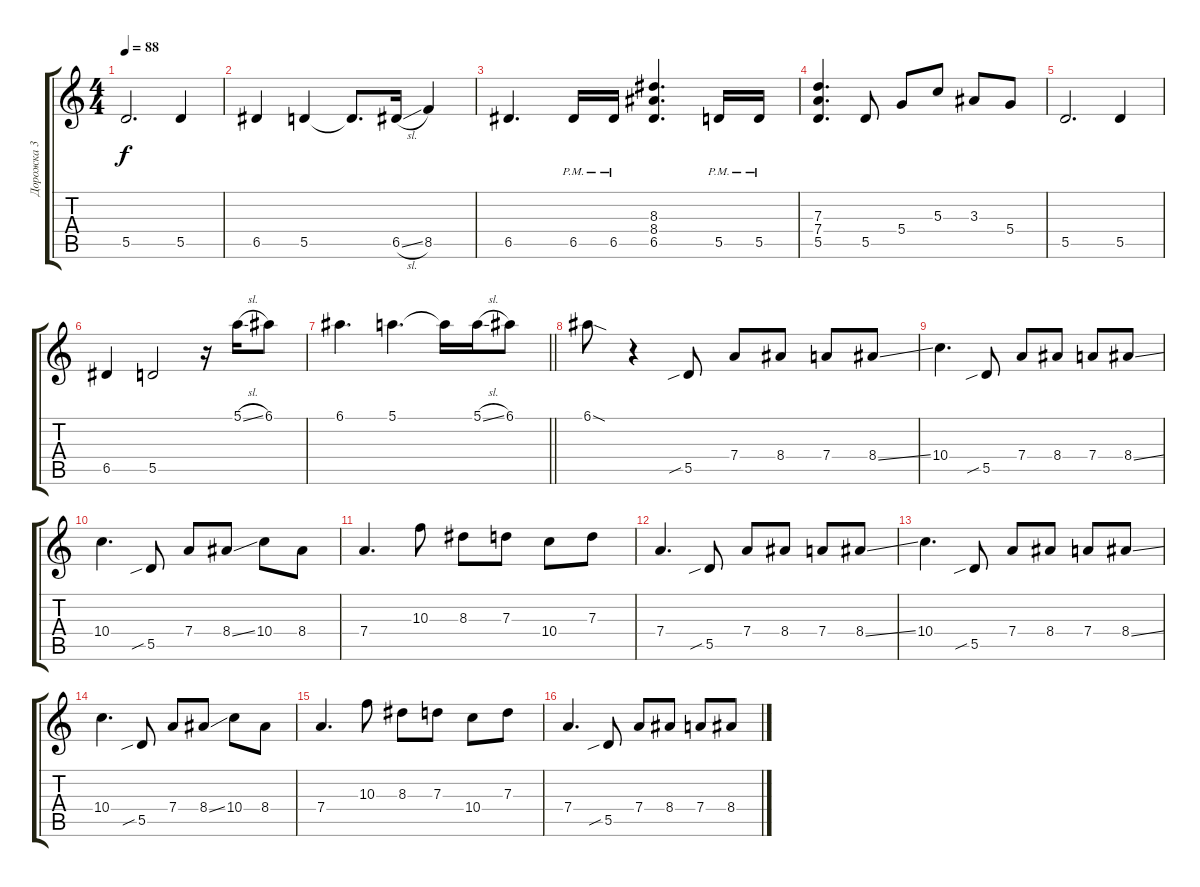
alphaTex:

\track ("Дорожка 3" "Дорожка 3") {instrument overdrivenguitar}
\staff {score tabs}
\tuning (E4 B3 G3 D3 A2 E2) {hide}
\ts (4 4)
\tempo 88
\clef g2
\ks c
5.5.2{d dy f} 5.5.4 |
6.5.4 5.5.4 5.5{t}.8{d} 6.5{sl}.16 8.5.4 |
6.5.4{d} 6.5{pm}.16 6.5{pm}.16 (8.3 8.4 6.5).4{d} 5.5{pm}.16 5.5{pm}.16 |
(7.3 7.4 5.5).4{d} 5.5.8 5.4.8 5.3.8 3.3.8 5.4.8 |
5.5.2{d} 5.5.4 |
6.5.4 5.5.2 r.16 5.1{sl}.16 6.1.8 |
\barLineRight lightlight
6.1.4{d} 5.1.4{d} 5.1{t}.16 5.1{sl}.16 6.1.8 |
6.1{sod}.8 r.4 5.5{sib}.8 7.4.8 8.4.8 7.4.8 8.4{ss}.8 |
10.4.4{d} 5.5{sib}.8 7.4.8 8.4.8 7.4.8 8.4{ss}.8 |
10.4.4{d} 5.5{sib}.8 7.4.8 8.4{ss}.8 10.4.8 8.4.8 |
7.4.4{d} 10.3.8 8.3.8 7.3.8 10.4.8 7.3.8 |
7.4.4{d} 5.5{sib}.8 7.4.8 8.4.8 7.4.8 8.4{ss}.8 |
10.4.4{d} 5.5{sib}.8 7.4.8 8.4.8 7.4.8 8.4{ss}.8 |
10.4.4{d} 5.5{sib}.8 7.4.8 8.4{ss}.8 10.4.8 8.4.8 |
7.4.4{d} 10.3.8 8.3.8 7.3.8 10.4.8 7.3.8 |
7.4.4{d} 5.5{sib}.8 7.4.8 8.4.8 7.4.8 8.4{ss}.8
